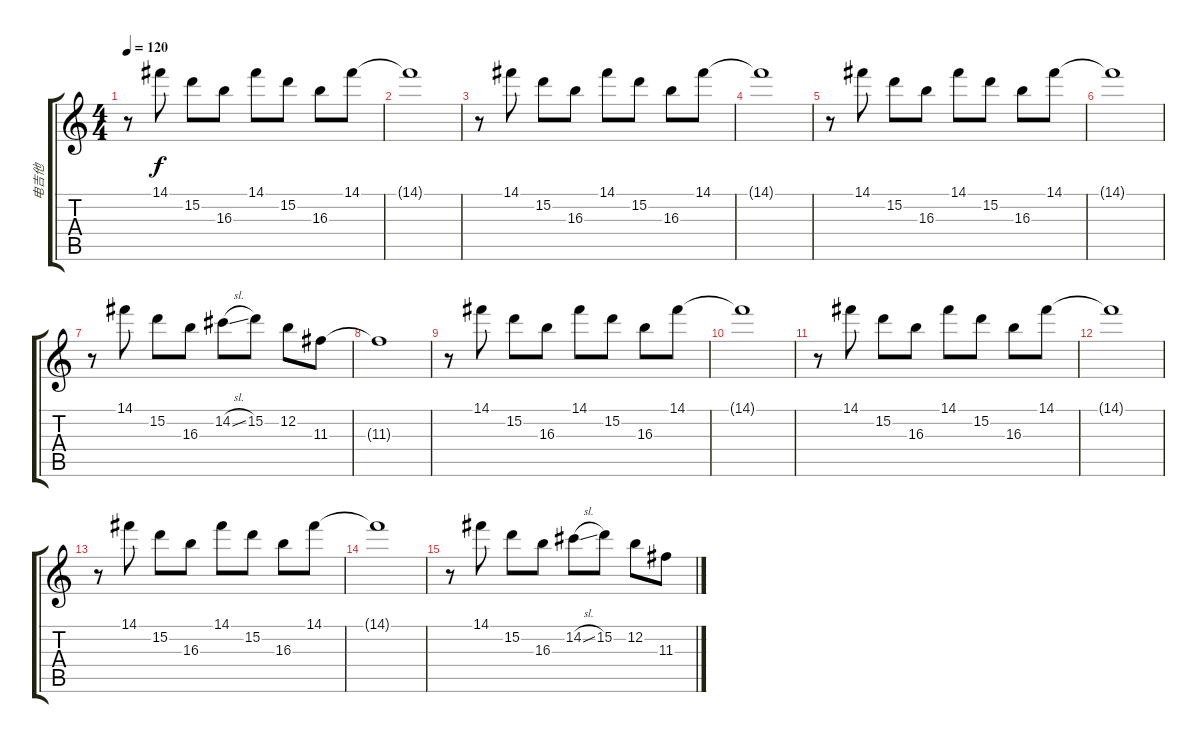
\track ("电吉他" "电吉他") {instrument electricguitarclean}
\staff {score tabs}
\tuning (E4 B3 G3 D3 A2 E2) {hide}
\ts (4 4)
\tempo 120
\clef g2
\ks c
r.8{dy f instrument electricguitarclean} 14.1.8 15.2.8 16.3.8 14.1.8 15.2.8 16.3.8 14.1.8 |
14.1{t}.1 |
r.8 14.1.8 15.2.8 16.3.8 14.1.8 15.2.8 16.3.8 14.1.8 |
14.1{t}.1 |
r.8 14.1.8 15.2.8 16.3.8 14.1.8 15.2.8 16.3.8 14.1.8 |
14.1{t}.1 |
r.8 14.1.8 15.2.8 16.3.8 14.2{sl}.8 15.2.8 12.2.8 11.3.8 |
11.3{t}.1 |
r.8 14.1.8 15.2.8 16.3.8 14.1.8 15.2.8 16.3.8 14.1.8 |
14.1{t}.1 |
r.8 14.1.8 15.2.8 16.3.8 14.1.8 15.2.8 16.3.8 14.1.8 |
14.1{t}.1 |
r.8 14.1.8 15.2.8 16.3.8 14.1.8 15.2.8 16.3.8 14.1.8 |
14.1{t}.1 |
r.8 14.1.8 15.2.8 16.3.8 14.2{sl}.8 15.2.8 12.2.8 11.3.8
